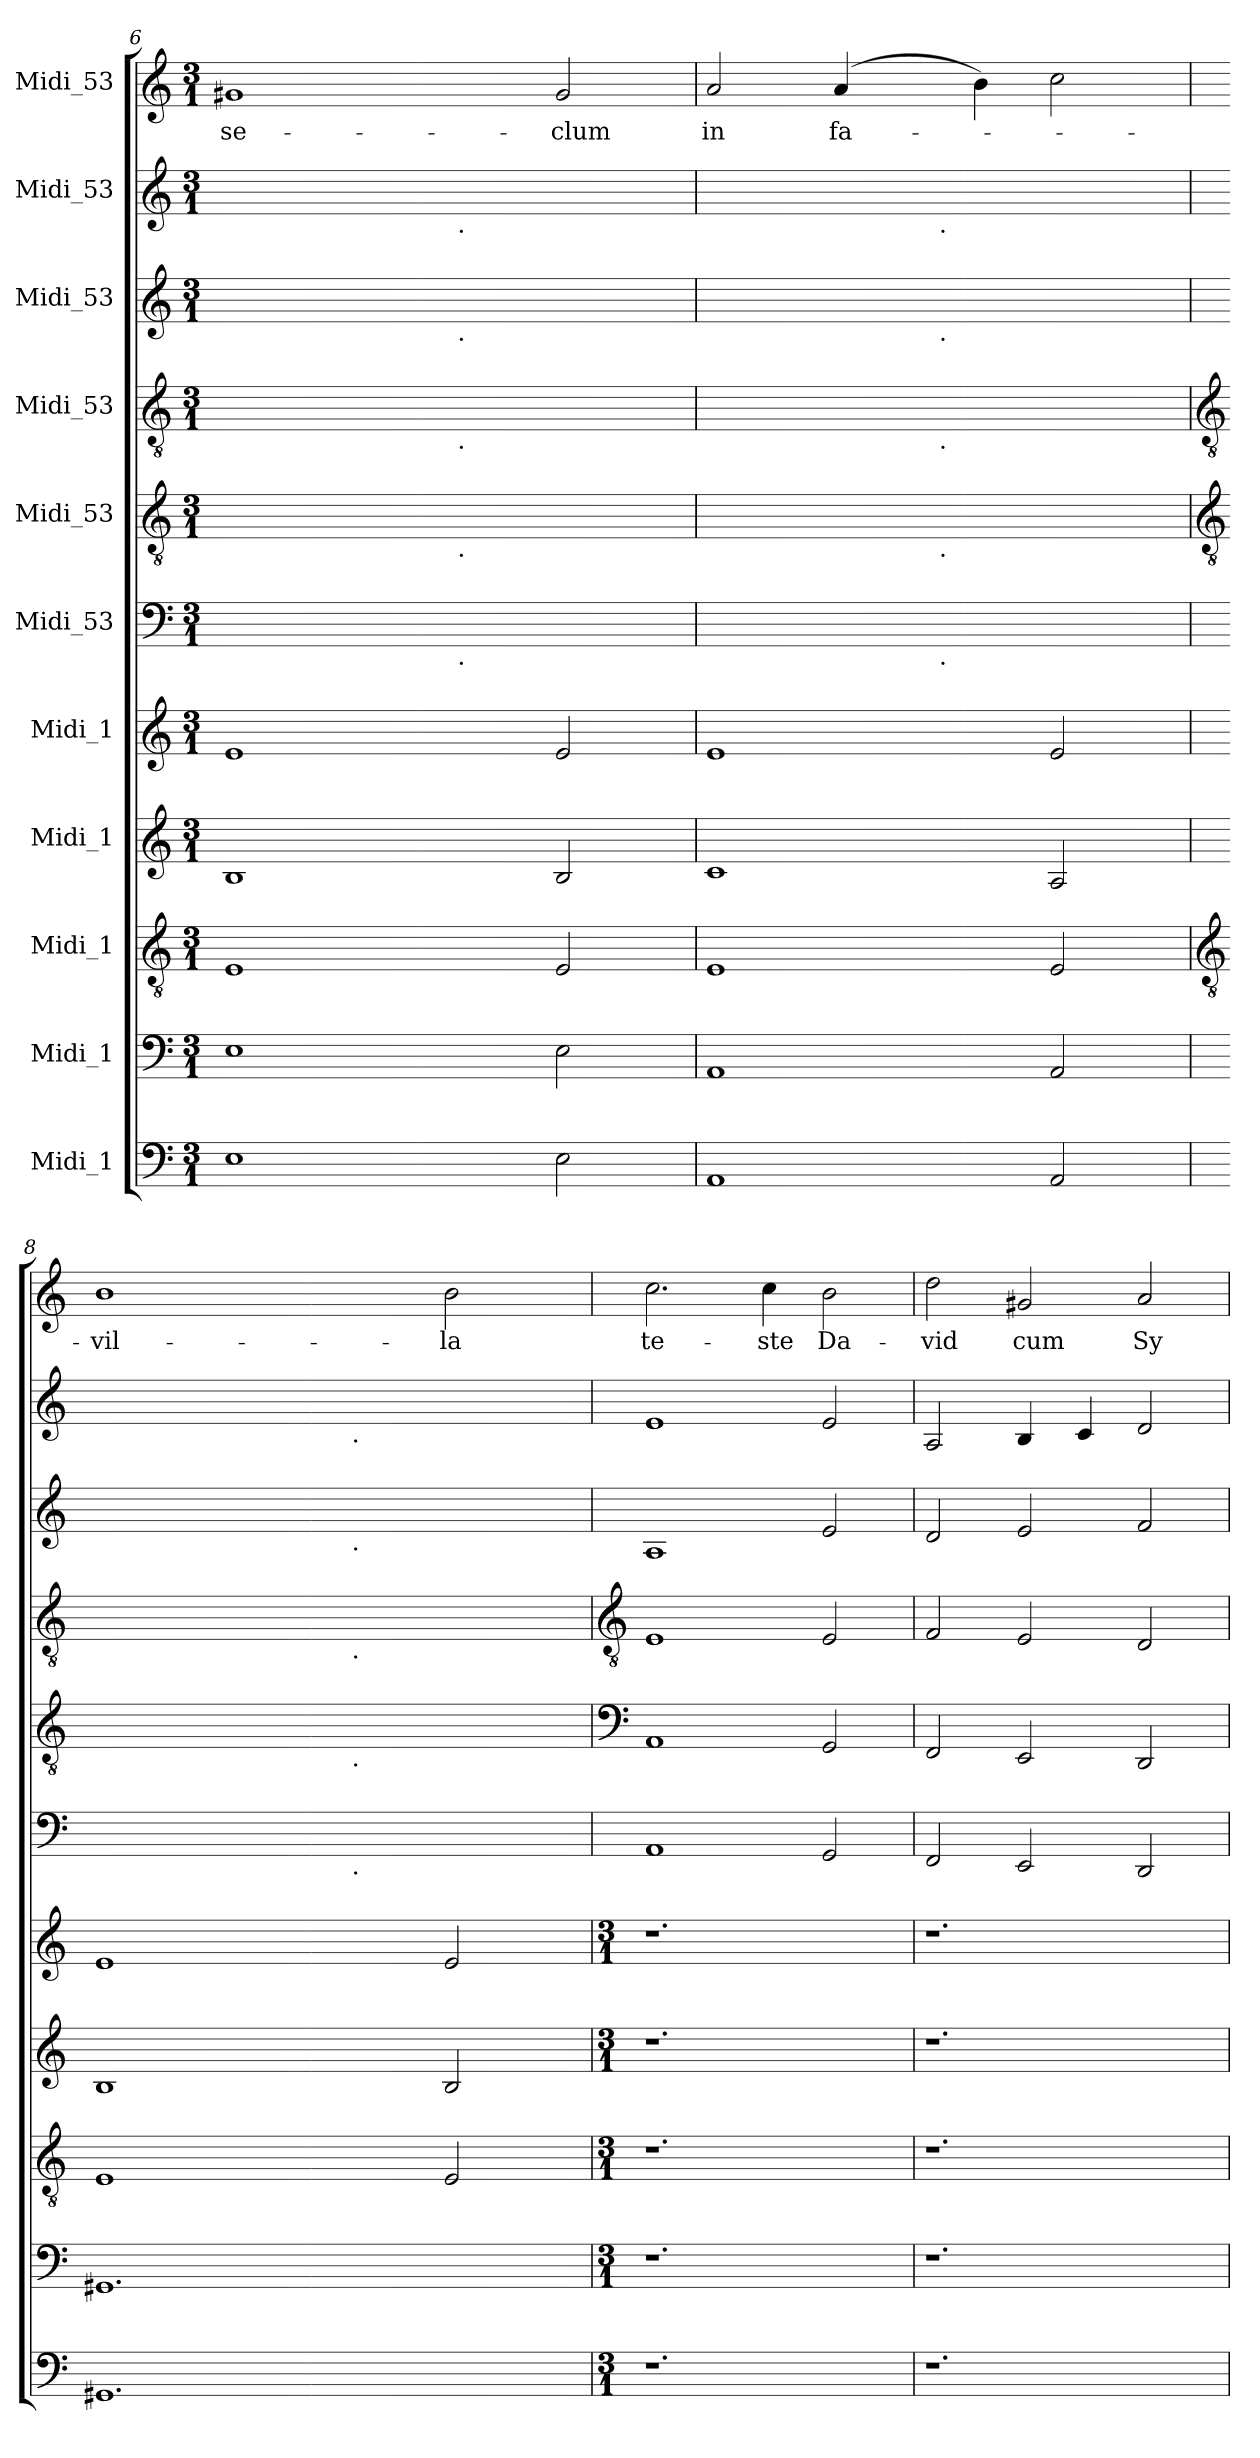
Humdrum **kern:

**kern	**kern	**kern	**kern	**kern	**kern	**kern	**kern	**kern	**kern	**kern	**text
*part11	*part10	*part9	*part8	*part7	*part6	*part5	*part4	*part3	*part2	*part1	*part1
*staff11	*staff10	*staff9	*staff8	*staff7	*staff6	*staff5	*staff4	*staff3	*staff2	*staff1	*staff1
*I"Midi_1	*I"Midi_1	*I"Midi_1	*I"Midi_1	*I"Midi_1	*I"Midi_53	*I"Midi_53	*I"Midi_53	*I"Midi_53	*I"Midi_53	*I"Midi_53	*
*clefF4	*clefF4	*clefGv2	*clefG2	*clefG2	*clefF4	*clefGv2	*clefGv2	*clefG2	*clefG2	*clefG2	*
*k[]	*k[]	*k[]	*k[]	*k[]	*k[]	*k[]	*k[]	*k[]	*k[]	*k[]	*
*C:	*C:	*C:	*C:	*C:	*C:	*C:	*C:	*C:	*C:	*C:	*
*M3/1	*M3/1	*M3/1	*M3/1	*M3/1	*M3/1	*M3/1	*M3/1	*M3/1	*M3/1	*M3/1	*
=6	=6	=6	=6	=6	=6	=6	=6	=6	=6	=6	=6
!	!	!	!	!	!	!	!	!	!	!	!LO:LY:b
1E	1E	1E	1B	1e	4ryy	4ryy	4ryy	4ryy	4ryy	1g#X	se-
.	.	.	.	.	4ryy	4ryy	4ryy	4ryy	4ryy	.	.
.	.	.	.	.	32ryy	32ryy	32ryy	32ryy	32ryy	.	.
.	.	.	.	.	32ryy	32ryy	32ryy	32ryy	32ryy	.	.
.	.	.	.	.	32ryy	32ryy	32ryy	32ryy	32ryy	.	.
.	.	.	.	.	32ryy	32ryy	32ryy	32ryy	32ryy	.	.
.	.	.	.	.	32ryy	32ryy	32ryy	32ryy	32ryy	.	.
.	.	.	.	.	32ryy	32ryy	32ryy	32ryy	32ryy	.	.
!	!	!	!	!	!	!	!	!	!LO:TX:b:t=.	!	!
!	!	!	!	!	!	!	!	!LO:TX:b:t=.	!	!	!
!	!	!	!	!	!	!	!LO:TX:b:t=.	!	!	!	!
!	!	!	!	!	!	!LO:TX:b:t=.	!	!	!	!	!
!	!	!	!	!	!LO:TX:b:t=.	!	!	!	!	!	!
.	.	.	.	.	32ryy	32ryy	32ryy	32ryy	32ryy	.	.
.	.	.	.	.	4ryy	4ryy	4ryy	4ryy	4ryy	.	.
.	.	.	.	.	4ryy	4ryy	4ryy	4ryy	4ryy	.	.
!	!	!	!	!	!	!	!	!	!	!	!LO:LY:b
2E\	2E\	2E/	2B/	2e/	.	.	.	.	.	2g#/	-clum
.	.	.	.	.	4ryy	4ryy	4ryy	4ryy	4ryy	.	.
.	.	.	.	.	32ryy	32ryy	32ryy	32ryy	32ryy	.	.
=7	=7	=7	=7	=7	=7	=7	=7	=7	=7	=7	=7
!	!	!	!	!	!	!	!	!	!	!	!LO:LY:b
1AA	1AA	1E	1c	1e	4ryy	4ryy	4ryy	4ryy	4ryy	2a/	in
.	.	.	.	.	4ryy	4ryy	4ryy	4ryy	4ryy	.	.
!	!	!	!	!	!	!	!	!	!	!	!LO:LY:b
.	.	.	.	.	32ryy	32ryy	32ryy	32ryy	32ryy	(>4a/	fa-
.	.	.	.	.	32ryy	32ryy	32ryy	32ryy	32ryy	.	.
.	.	.	.	.	32ryy	32ryy	32ryy	32ryy	32ryy	.	.
.	.	.	.	.	32ryy	32ryy	32ryy	32ryy	32ryy	.	.
.	.	.	.	.	32ryy	32ryy	32ryy	32ryy	32ryy	.	.
.	.	.	.	.	32ryy	32ryy	32ryy	32ryy	32ryy	.	.
!	!	!	!	!	!	!	!	!	!LO:TX:b:t=.	!	!
!	!	!	!	!	!	!	!	!LO:TX:b:t=.	!	!	!
!	!	!	!	!	!	!	!LO:TX:b:t=.	!	!	!	!
!	!	!	!	!	!	!LO:TX:b:t=.	!	!	!	!	!
!	!	!	!	!	!LO:TX:b:t=.	!	!	!	!	!	!
.	.	.	.	.	32ryy	32ryy	32ryy	32ryy	32ryy	.	.
.	.	.	.	.	4ryy	4ryy	4ryy	4ryy	4ryy	.	.
.	.	.	.	.	.	.	.	.	.	4b\)	.
.	.	.	.	.	4ryy	4ryy	4ryy	4ryy	4ryy	.	.
2AA/	2AA/	2E/	2A/	2e/	.	.	.	.	.	2cc\	.
.	.	.	.	.	4ryy	4ryy	4ryy	4ryy	4ryy	.	.
.	.	.	.	.	32ryy	32ryy	32ryy	32ryy	32ryy	.	.
!!LO:LB:g=z
=8	=8	=8	=8	=8	=8	=8	=8	=8	=8	=8	=8
*	*	*clefGv2	*	*	*	*clefGv2	*clefGv2	*	*	*	*
!	!	!	!	!	!	!	!	!	!	!	!LO:LY:b
1.GG#X	1.GG#X	1E	1B	1e	4ryy	4ryy	4ryy	4ryy	4ryy	1b	-vil-
.	.	.	.	.	4ryy	4ryy	4ryy	4ryy	4ryy	.	.
.	.	.	.	.	64ryy	64ryy	64ryy	64ryy	64ryy	.	.
.	.	.	.	.	64ryy	64ryy	64ryy	64ryy	64ryy	.	.
.	.	.	.	.	64ryy	64ryy	64ryy	64ryy	64ryy	.	.
.	.	.	.	.	64ryy	64ryy	64ryy	64ryy	64ryy	.	.
.	.	.	.	.	64ryy	64ryy	64ryy	64ryy	64ryy	.	.
.	.	.	.	.	64ryy	64ryy	64ryy	64ryy	64ryy	.	.
.	.	.	.	.	64ryy	64ryy	64ryy	64ryy	64ryy	.	.
.	.	.	.	.	64ryy	64ryy	64ryy	64ryy	64ryy	.	.
.	.	.	.	.	64ryy	64ryy	64ryy	64ryy	64ryy	.	.
.	.	.	.	.	64ryy	64ryy	64ryy	64ryy	64ryy	.	.
.	.	.	.	.	64ryy	64ryy	64ryy	64ryy	64ryy	.	.
.	.	.	.	.	64ryy	64ryy	64ryy	64ryy	64ryy	.	.
!	!	!	!	!	!	!	!	!	!LO:TX:b:t=.	!	!
!	!	!	!	!	!	!	!	!LO:TX:b:t=.	!	!	!
!	!	!	!	!	!	!	!LO:TX:b:t=.	!	!	!	!
!	!	!	!	!	!	!LO:TX:b:t=.	!	!	!	!	!
!	!	!	!	!	!LO:TX:b:t=.	!	!	!	!	!	!
.	.	.	.	.	64ryy	64ryy	64ryy	64ryy	64ryy	.	.
.	.	.	.	.	4ryy	4ryy	4ryy	4ryy	4ryy	.	.
.	.	.	.	.	4ryy	4ryy	4ryy	4ryy	4ryy	.	.
!	!	!	!	!	!	!	!	!	!	!	!LO:LY:b
.	.	2E/	2B/	2e/	.	.	.	.	.	2b\	-la
.	.	.	.	.	4ryy	4ryy	4ryy	4ryy	4ryy	.	.
.	.	.	.	.	64ryy	64ryy	64ryy	64ryy	64ryy	.	.
.	.	.	.	.	64ryy	64ryy	64ryy	64ryy	64ryy	.	.
.	.	.	.	.	64ryy	64ryy	64ryy	64ryy	64ryy	.	.
!!LO:LB:g=z
=9	=9	=9	=9	=9	=9	=9	=9	=9	=9	=9	=9
*	*	*	*	*	*	*clefF4	*clefGv2	*	*	*	*
*M3/1	*M3/1	*M3/1	*M3/1	*M3/1	*	*	*	*	*	*	*
!	!	!	!	!	!	!	!	!	!	!	!LO:LY:b
1.r	1.r	1.r	1.r	1.r	1AA	1AA	1E	1A	1e	2.cc\	te-
!	!	!	!	!	!	!	!	!	!	!	!LO:LY:b
.	.	.	.	.	.	.	.	.	.	4cc\	-ste
!	!	!	!	!	!	!	!	!	!	!	!LO:LY:b
.	.	.	.	.	2GG/	2GG/	2E/	2e/	2e/	2b\	Da-
=10	=10	=10	=10	=10	=10	=10	=10	=10	=10	=10	=10
!	!	!	!	!	!	!	!	!	!	!	!LO:LY:b
1.r	1.r	1.r	1.r	1.r	2FF/	2FF/	2F/	2d/	2A/	2dd\	-vid
!	!	!	!	!	!	!	!	!	!	!	!LO:LY:b
.	.	.	.	.	2EE/	2EE/	2E/	2e/	4B/	2g#X/	cum
.	.	.	.	.	.	.	.	.	4c/	.	.
!	!	!	!	!	!	!	!	!	!	!	!LO:LY:b
.	.	.	.	.	2DD/	2DD/	2D/	2f/	2d/	2a/	Sy-
=	=	=	=	=	=	=	=	=	=	=	=
*-	*-	*-	*-	*-	*-	*-	*-	*-	*-	*-	*-
